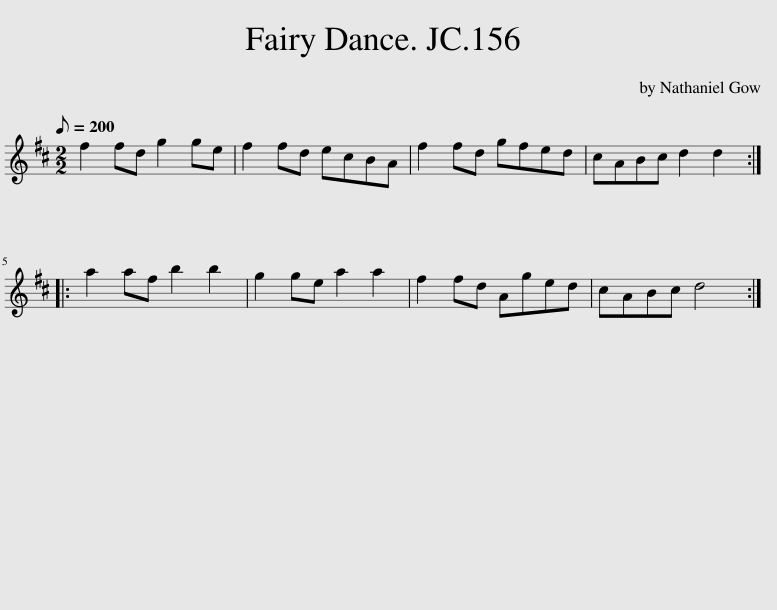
X:1
L:1/8
Q:1/8=200
M:2/2
I:linebreak $
K:D
V:1 treble
V:1
 f2 fd g2 ge | f2 fd ecBA | f2 fd gfed | cABc d2 d2 ::$ a2 af b2 b2 | %5
 g2 ge a2 a2 | f2 fd Aged | cABc d4 :| %8
